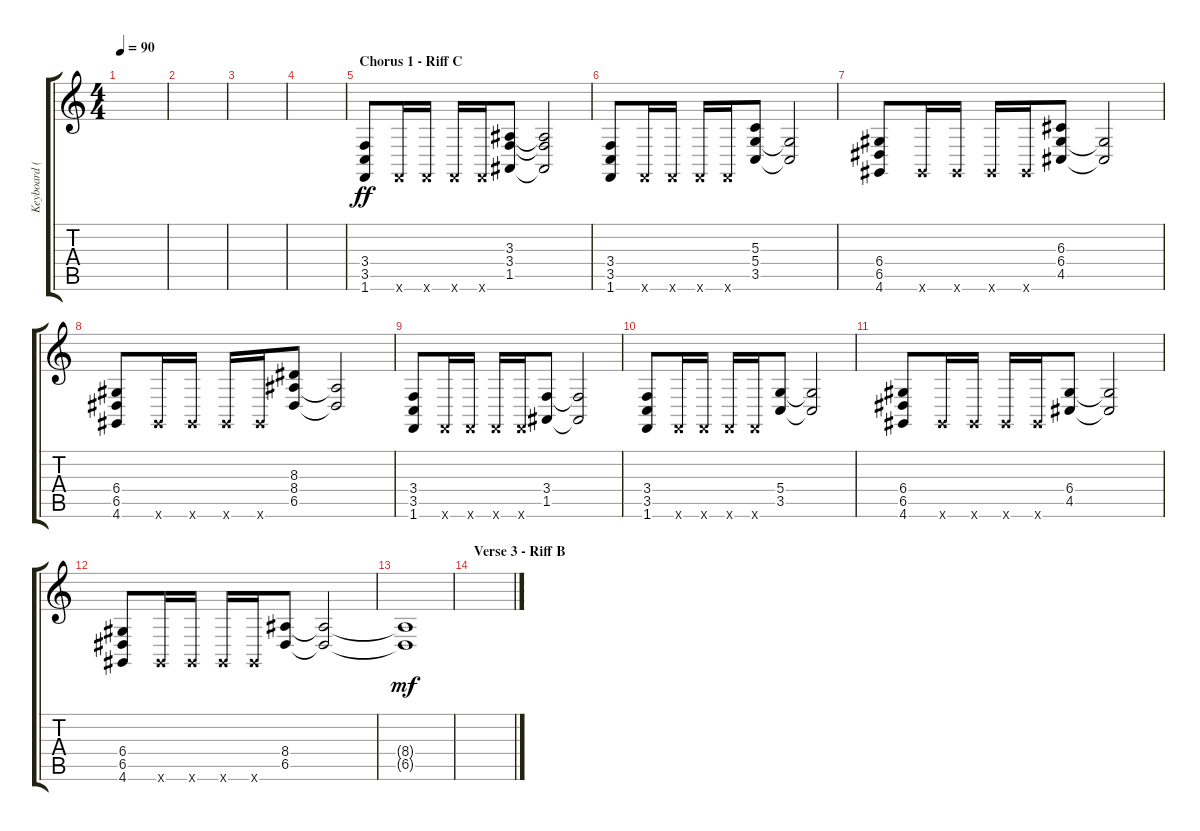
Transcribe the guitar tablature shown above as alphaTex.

\track ("Keyboard (organ)" "Keyboard (") {instrument drawbarorgan}
\staff {score tabs}
\tuning (E4 B3 G3 D3 A2 E2) {hide}
\ts (4 4)
\tempo 90
\clef g2
\ks c
|
|
|
|
\section ("" "Chorus 1 - Riff C")
(3.4 3.5 1.6).8{dy ff} 1.6{x}.16 1.6{x}.16 1.6{x}.16 1.6{x}.16 (3.3 3.4 1.5).8 (3.3{t} 3.4{t} 1.5{t}).2 |
(3.4 3.5 1.6).8 1.6{x}.16 1.6{x}.16 1.6{x}.16 1.6{x}.16 (5.3 5.4 3.5).8 (5.4{t} 3.5{t}).2 |
(6.4 6.5 4.6).8 4.6{x}.16 4.6{x}.16 4.6{x}.16 4.6{x}.16 (6.3 6.4 4.5).8 (6.4{t} 4.5{t}).2 |
(6.4 6.5 4.6).8 4.6{x}.16 4.6{x}.16 4.6{x}.16 4.6{x}.16 (8.3 8.4 6.5).8 (8.4{t} 6.5{t}).2 |
(3.4 3.5 1.6).8 1.6{x}.16 1.6{x}.16 1.6{x}.16 1.6{x}.16 (3.4 1.5).8 (3.4{t} 1.5{t}).2 |
(3.4 3.5 1.6).8 1.6{x}.16 1.6{x}.16 1.6{x}.16 1.6{x}.16 (5.4 3.5).8 (5.4{t} 3.5{t}).2 |
(6.4 6.5 4.6).8 4.6{x}.16 4.6{x}.16 4.6{x}.16 4.6{x}.16 (6.4 4.5).8 (6.4{t} 4.5{t}).2 |
(6.4 6.5 4.6).8 4.6{x}.16 4.6{x}.16 4.6{x}.16 4.6{x}.16 (8.4 6.5).8 (8.4{t} 6.5{t}).2 |
(8.4{t} 6.5{t}).1{dy mf} |
\section ("" "Verse 3 - Riff B")
